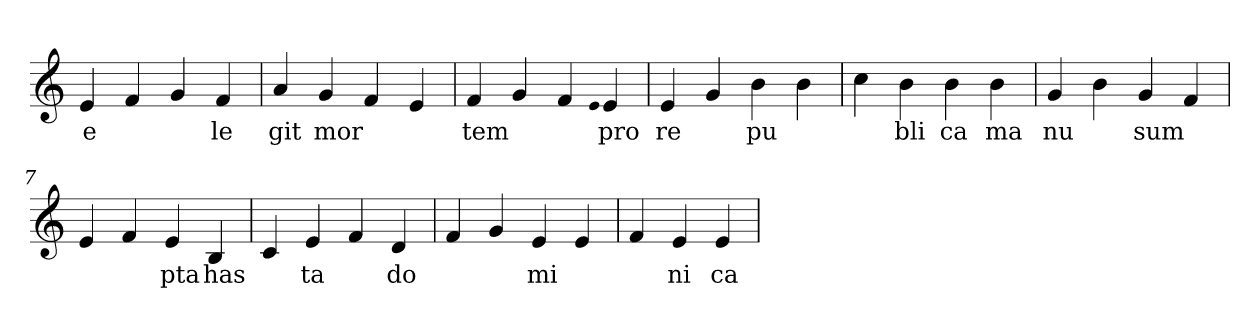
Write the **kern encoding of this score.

**kern	**text
*part1	*part1
*staff1	*staff1
*clefG2	*
=1	=1
4e	e
4f	.
4g	.
4f	le
=2	=2
4a	git
4g	mor
4f	.
4e	.
=3	=3
4f	tem
4g	.
4f	.
qqe	.
4e	pro
=4	=4
4e	re
4g	.
4b	pu
4b	.
=5	=5
4cc	.
4b	bli
4b	ca
4b	ma
=6	=6
4g	nu
4b	.
4g	sum
4f	.
=7	=7
4e	.
4f	.
4e	pta
4B	has
=8	=8
4c	.
4e	ta
4f	.
4d	do
=9	=9
4f	.
4g	.
4e	mi
4e	.
=10	=10
4f	.
4e	ni
4e	ca
=	=
*-	*-
